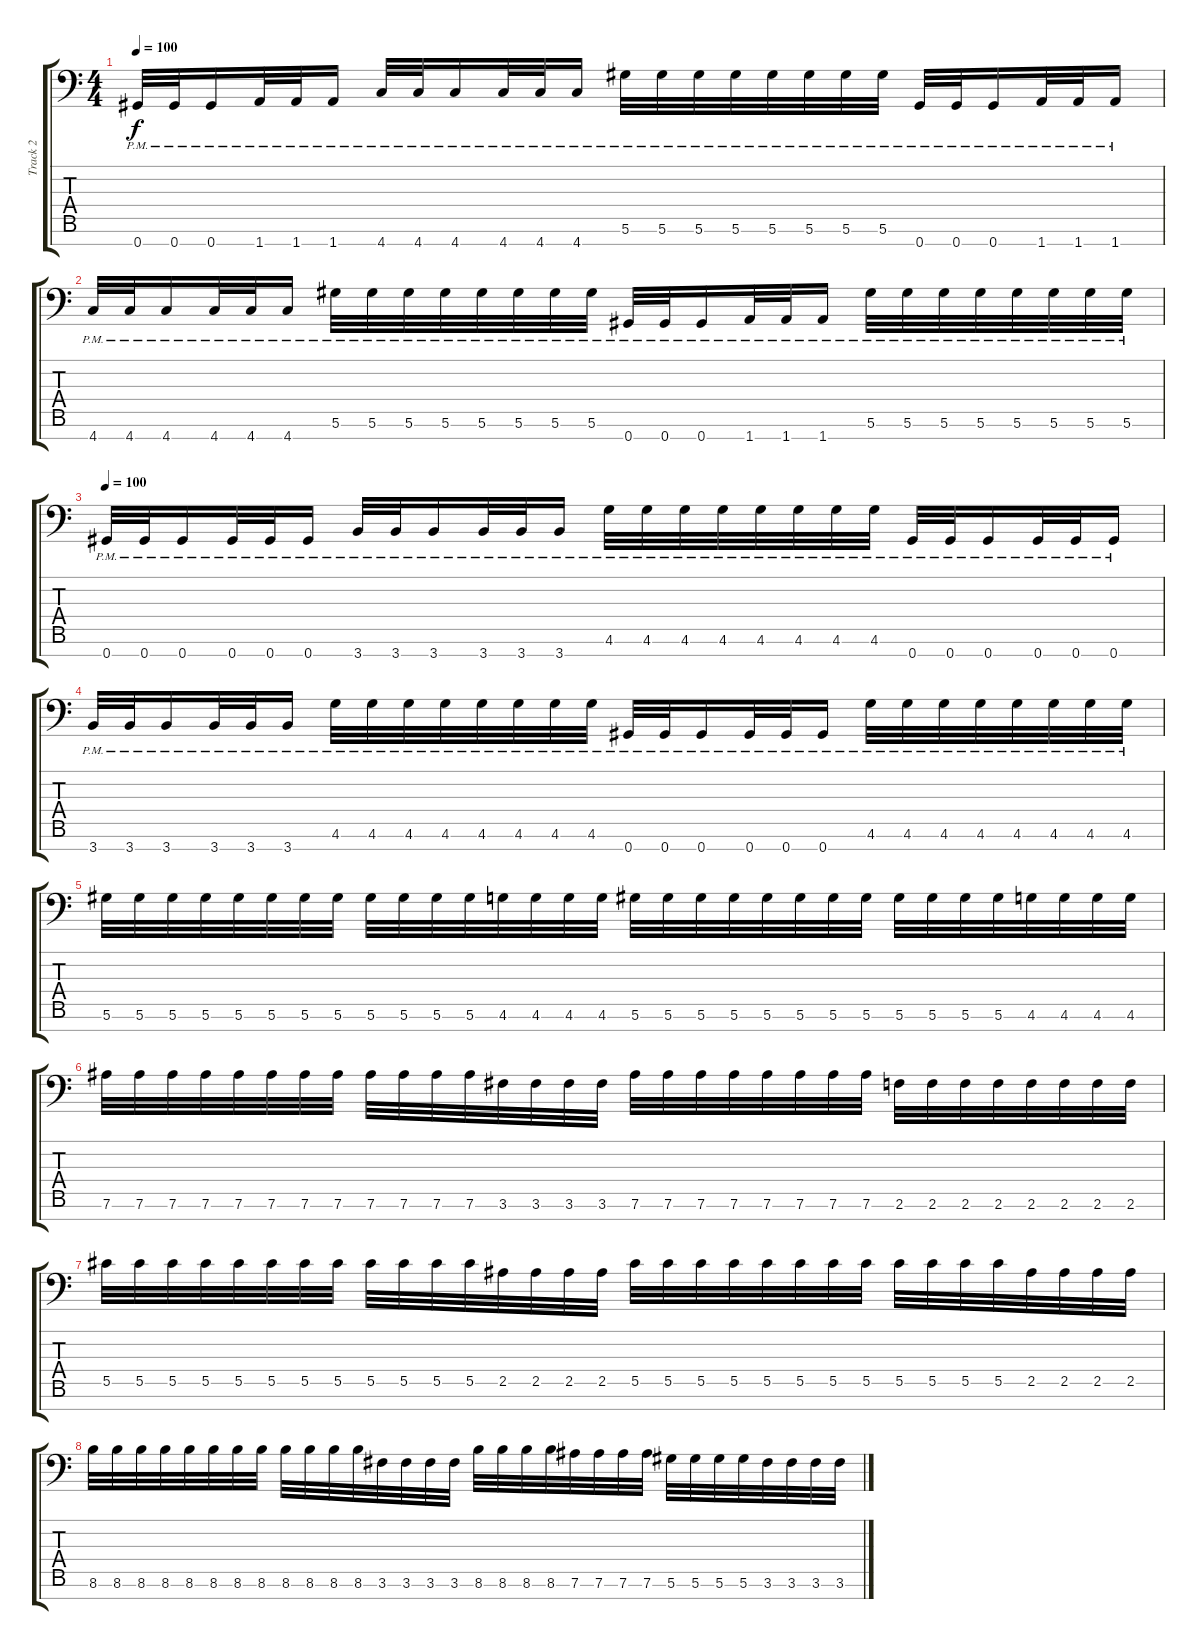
\track ("Track 2" "Track 2") {instrument distortionguitar}
\staff {score tabs}
\tuning (Eb4 Bb3 Gb3 Db3 Ab2 Eb2 Ab1) {hide}
\ts (4 4)
\tempo 100
\clef f4
\ks c
0.7{pm}.32{dy f} 0.7{pm}.32 0.7{pm}.16 1.7{pm}.32 1.7{pm}.32 1.7{pm}.16 4.7{pm}.32 4.7{pm}.32 4.7{pm}.16 4.7{pm}.32 4.7{pm}.32 4.7{pm}.16 5.6{pm}.32 5.6{pm}.32 5.6{pm}.32 5.6{pm}.32 5.6{pm}.32 5.6{pm}.32 5.6{pm}.32 5.6{pm}.32 0.7{pm}.32 0.7{pm}.32 0.7{pm}.16 1.7{pm}.32 1.7{pm}.32 1.7{pm}.16 |
4.7{pm}.32 4.7{pm}.32 4.7{pm}.16 4.7{pm}.32 4.7{pm}.32 4.7{pm}.16 5.6{pm}.32 5.6{pm}.32 5.6{pm}.32 5.6{pm}.32 5.6{pm}.32 5.6{pm}.32 5.6{pm}.32 5.6{pm}.32 0.7{pm}.32 0.7{pm}.32 0.7{pm}.16 1.7{pm}.32 1.7{pm}.32 1.7{pm}.16 5.6{pm}.32 5.6{pm}.32 5.6{pm}.32 5.6{pm}.32 5.6{pm}.32 5.6{pm}.32 5.6{pm}.32 5.6{pm}.32 |
\tempo 100
0.7{pm}.32 0.7{pm}.32 0.7{pm}.16 0.7{pm}.32 0.7{pm}.32 0.7{pm}.16 3.7{pm}.32 3.7{pm}.32 3.7{pm}.16 3.7{pm}.32 3.7{pm}.32 3.7{pm}.16 4.6{pm}.32 4.6{pm}.32 4.6{pm}.32 4.6{pm}.32 4.6{pm}.32 4.6{pm}.32 4.6{pm}.32 4.6{pm}.32 0.7{pm}.32 0.7{pm}.32 0.7{pm}.16 0.7{pm}.32 0.7{pm}.32 0.7{pm}.16 |
3.7{pm}.32 3.7{pm}.32 3.7{pm}.16 3.7{pm}.32 3.7{pm}.32 3.7{pm}.16 4.6{pm}.32 4.6{pm}.32 4.6{pm}.32 4.6{pm}.32 4.6{pm}.32 4.6{pm}.32 4.6{pm}.32 4.6{pm}.32 0.7{pm}.32 0.7{pm}.32 0.7{pm}.16 0.7{pm}.32 0.7{pm}.32 0.7{pm}.16 4.6{pm}.32 4.6{pm}.32 4.6{pm}.32 4.6{pm}.32 4.6{pm}.32 4.6{pm}.32 4.6{pm}.32 4.6{pm}.32 |
5.6.32 5.6.32 5.6.32 5.6.32 5.6.32 5.6.32 5.6.32 5.6.32 5.6.32 5.6.32 5.6.32 5.6.32 4.6.32 4.6.32 4.6.32 4.6.32 5.6.32 5.6.32 5.6.32 5.6.32 5.6.32 5.6.32 5.6.32 5.6.32 5.6.32 5.6.32 5.6.32 5.6.32 4.6.32 4.6.32 4.6.32 4.6.32 |
7.6.32 7.6.32 7.6.32 7.6.32 7.6.32 7.6.32 7.6.32 7.6.32 7.6.32 7.6.32 7.6.32 7.6.32 3.6.32 3.6.32 3.6.32 3.6.32 7.6.32 7.6.32 7.6.32 7.6.32 7.6.32 7.6.32 7.6.32 7.6.32 2.6.32 2.6.32 2.6.32 2.6.32 2.6.32 2.6.32 2.6.32 2.6.32 |
5.5.32 5.5.32 5.5.32 5.5.32 5.5.32 5.5.32 5.5.32 5.5.32 5.5.32 5.5.32 5.5.32 5.5.32 2.5.32 2.5.32 2.5.32 2.5.32 5.5.32 5.5.32 5.5.32 5.5.32 5.5.32 5.5.32 5.5.32 5.5.32 5.5.32 5.5.32 5.5.32 5.5.32 2.5.32 2.5.32 2.5.32 2.5.32 |
8.6.32 8.6.32 8.6.32 8.6.32 8.6.32 8.6.32 8.6.32 8.6.32 8.6.32 8.6.32 8.6.32 8.6.32 3.6.32 3.6.32 3.6.32 3.6.32 8.6.32 8.6.32 8.6.32 8.6.32 7.6.32 7.6.32 7.6.32 7.6.32 5.6.32 5.6.32 5.6.32 5.6.32 3.6.32 3.6.32 3.6.32 3.6.32
